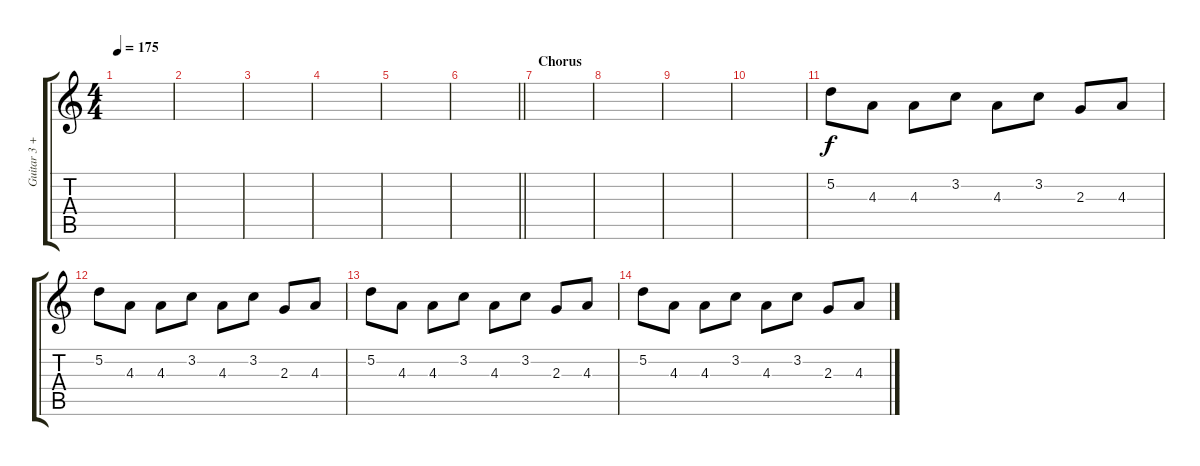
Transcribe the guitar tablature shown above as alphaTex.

\track ("Guitar 3 + Slides" "Guitar 3 +") {instrument distortionguitar}
\staff {score tabs}
\tuning (D4 A3 F3 C3 G2 C2) {hide}
\ts (4 4)
\tempo 175
\clef g2
\ks c
|
|
|
|
|
\barLineRight lightlight
|
\section ("" "Chorus")
|
|
|
|
5.2.8 4.3.8 4.3.8 3.2.8 4.3.8 3.2.8 2.3.8 4.3.8 |
5.2.8 4.3.8 4.3.8 3.2.8 4.3.8 3.2.8 2.3.8 4.3.8 |
5.2.8 4.3.8 4.3.8 3.2.8 4.3.8 3.2.8 2.3.8 4.3.8 |
5.2.8 4.3.8 4.3.8 3.2.8 4.3.8 3.2.8 2.3.8 4.3.8
